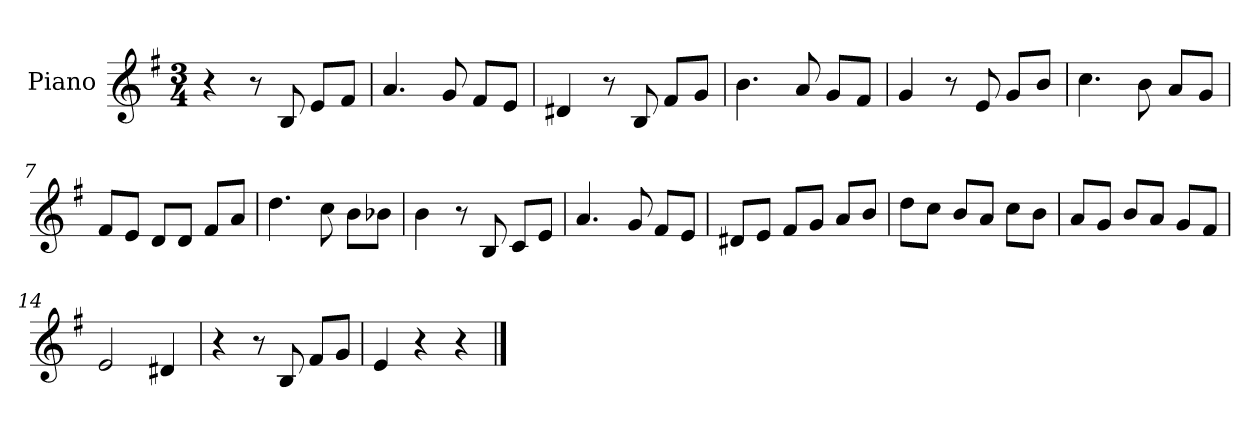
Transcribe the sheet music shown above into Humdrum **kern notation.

**kern
*part1
*staff1
*I"Piano
*I'Pno.
*clefG2
*k[f#]
*M3/4
*MM120
=1
4r
8r
8B/
8e/L
8f#/J
=2
4.a/
8g/
8f#/L
8e/J
=3
4d#X/
8r
8B/
8f#/L
8g/J
=4
4.b\
8a/
8g/L
8f#/J
=5
4g/
8r
8e/
8g/L
8b/J
=6
4.cc\
8b\
8a/L
8g/J
=7
8f#/L
8e/J
8d/L
8d/J
8f#/L
8a/J
=8
4.dd\
8cc\
8b\L
8b-X\J
!!LO:LB:g=z
=9
4b\
8r
8B/
8c/L
8e/J
=10
4.a/
8g/
8f#/L
8e/J
=11
8d#X/L
8e/J
8f#/L
8g/J
8a/L
8b/J
=12
8dd\L
8cc\J
8b/L
8a/J
8cc\L
8b\J
=13
8a/L
8g/J
8b/L
8a/J
8g/L
8f#/J
=14
2e/
4d#X/
=15
4r
8r
8B/
8f#/L
8g/J
=16
4e/
4r
4r
==
*-
